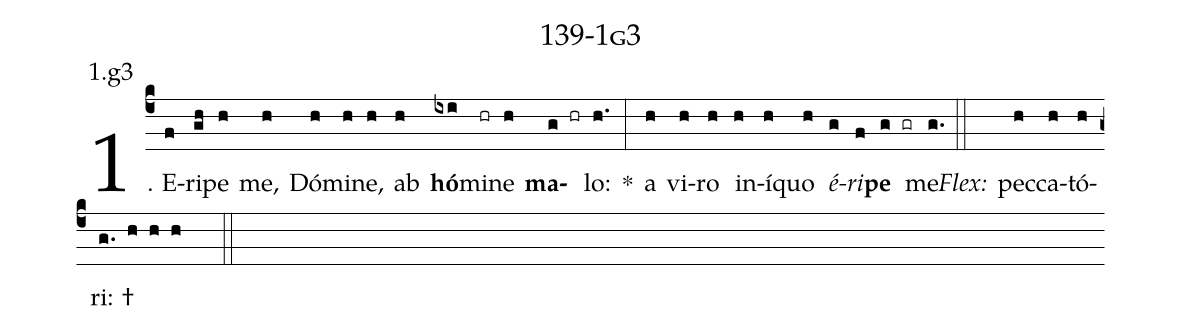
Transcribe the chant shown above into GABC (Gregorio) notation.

name: 139-1g3;
annotation: 1.g3;
%%
(c4)1. E(f)ri(gh)pe(h) me,(h) Dó(h)mi(h)ne,(h) ab(h) <b>hó</b>(ixi)mi(hr)ne(h) <b>ma</b>(g hr)lo:(h.) *(:) a(h) vi(h)ro(h) in(h)í(h)quo(h) <i>é</i>(g)<i>ri</i>(f)<b>pe</b>(g gr) me.(g.) (::)
<i>Flex:</i>()  pec(h)ca(h)tó(h)ri: †(g. h h h  ::)
